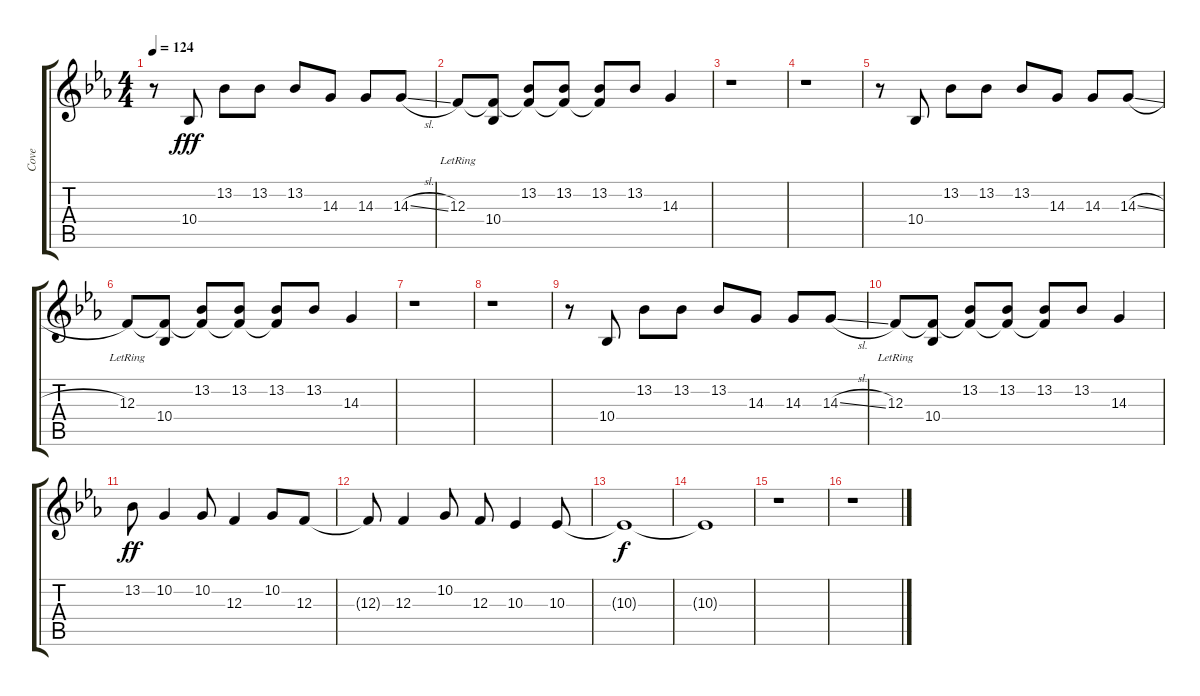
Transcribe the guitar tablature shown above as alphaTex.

\track ("Cove" "Cove") {instrument violin}
\staff {score tabs}
\tuning (D4 A3 F3 C3 G2 C2) {hide}
\ts (4 4)
\tempo 124
\clef g2
\ks cminor
r.8{dy fff} 10.4.8 13.2.8 13.2.8 13.2.8 14.3.8 14.3.8 14.3{sl}.8 |
12.3{lr}.8 (12.3{t} 10.4).8 (13.2 12.3{t}).8 (13.2 12.3{t}).8 (13.2 12.3{t}).8 13.2.8 14.3.4 |
r.1 |
r.1 |
r.8 10.4.8 13.2.8 13.2.8 13.2.8 14.3.8 14.3.8 14.3{sl}.8 |
12.3{lr}.8 (12.3{t} 10.4).8 (13.2 12.3{t}).8 (13.2 12.3{t}).8 (13.2 12.3{t}).8 13.2.8 14.3.4 |
r.1 |
r.1 |
r.8 10.4.8 13.2.8 13.2.8 13.2.8 14.3.8 14.3.8 14.3{sl}.8 |
12.3{lr}.8 (12.3{t} 10.4).8 (13.2 12.3{t}).8 (13.2 12.3{t}).8 (13.2 12.3{t}).8 13.2.8 14.3.4 |
13.2.8{dy ff} 10.2.4 10.2.8 12.3.4 10.2.8 12.3.8 |
12.3{t}.8 12.3.4 10.2.8 12.3.8 10.3.4 10.3.8 |
10.3{t}.1{dy f volume 4} |
10.3{t}.1 |
r.1 |
r.1
